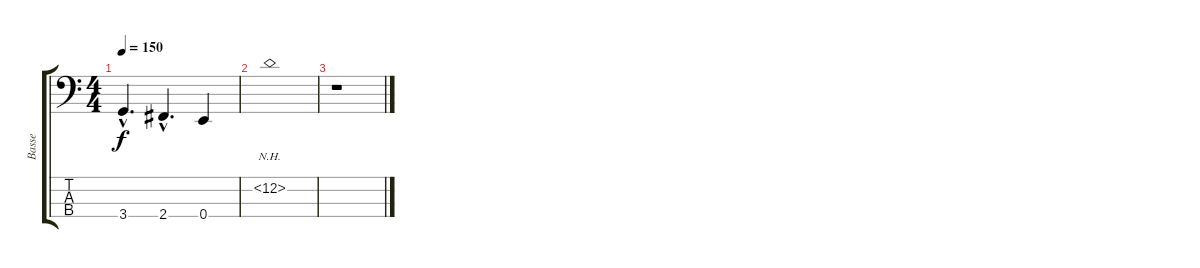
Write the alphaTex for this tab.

\track ("Basse" "Basse") {instrument electricbassfinger}
\staff {score tabs}
\tuning (G2 D2 A1 E1) {hide}
\ts (4 4)
\tempo 150
\clef f4
\ks c
3.4{hac}.4{d dy f} 2.4{hac}.4{d} 0.4.4 |
12.2{nh}.1 |
r.1
